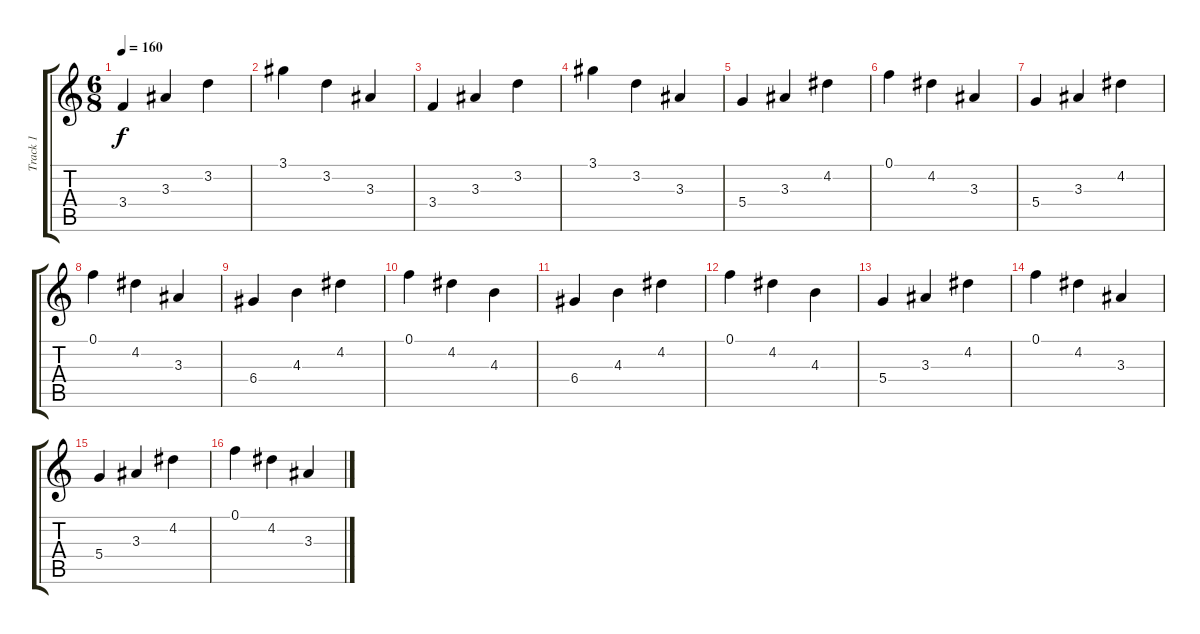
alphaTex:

\track ("Track 1" "Track 1") {instrument acousticguitarnylon}
\staff {score tabs}
\tuning (F4 B3 G3 D3 A2 E2) {hide}
\ts (6 8)
\tempo 160
\clef g2
\ks c
3.4.4{dy f} 3.3.4 3.2.4 |
3.1.4 3.2.4 3.3.4 |
3.4.4 3.3.4 3.2.4 |
3.1.4 3.2.4 3.3.4 |
5.4.4 3.3.4 4.2.4 |
0.1.4 4.2.4 3.3.4 |
5.4.4 3.3.4 4.2.4 |
0.1.4 4.2.4 3.3.4 |
6.4.4 4.3.4 4.2.4 |
0.1.4 4.2.4 4.3.4 |
6.4.4 4.3.4 4.2.4 |
0.1.4 4.2.4 4.3.4 |
5.4.4 3.3.4 4.2.4 |
0.1.4 4.2.4 3.3.4 |
5.4.4 3.3.4 4.2.4 |
0.1.4 4.2.4 3.3.4
